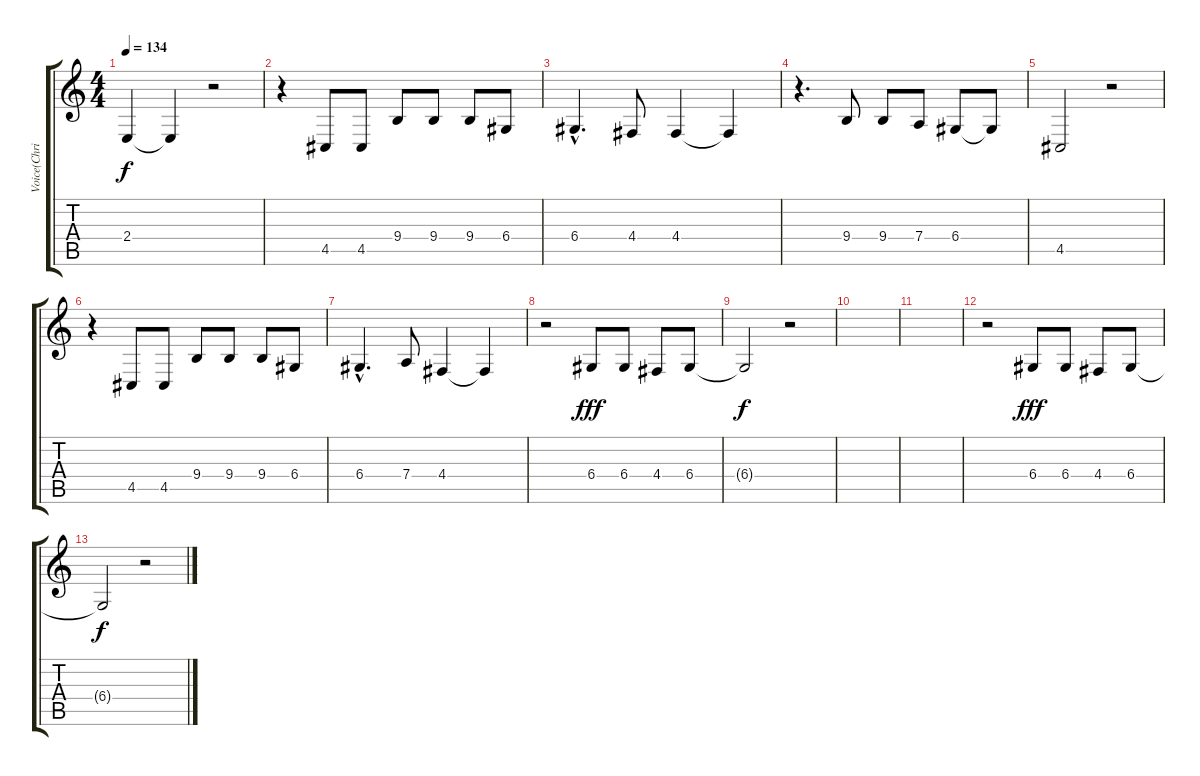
\track ("Voice(Christian)" "Voice(Chri") {instrument cello}
\staff {score tabs}
\tuning (E4 B3 G3 D3 A2 E2) {hide}
\ts (4 4)
\tempo 134
\clef g2
\ks c
2.4.4{dy f} 2.4{t}.4 r.2 |
r.4 4.5.8 4.5.8 9.4.8 9.4.8 9.4.8 6.4.8 |
6.4{hac}.4{d} 4.4.8 4.4.4 4.4{t}.4 |
r.4{d} 9.4.8 9.4.8 7.4.8 6.4.8 6.4{t}.8 |
4.5.2 r.2 |
r.4 4.5.8 4.5.8 9.4.8 9.4.8 9.4.8 6.4.8 |
6.4{hac}.4{d} 7.4.8 4.4.4 4.4{t}.4 |
r.2 6.4.8{dy fff} 6.4.8 4.4.8 6.4.8 |
6.4{t}.2{dy f} r.2 |
|
|
r.2 6.4.8{dy fff} 6.4.8 4.4.8 6.4.8 |
6.4{t}.2{dy f} r.2
